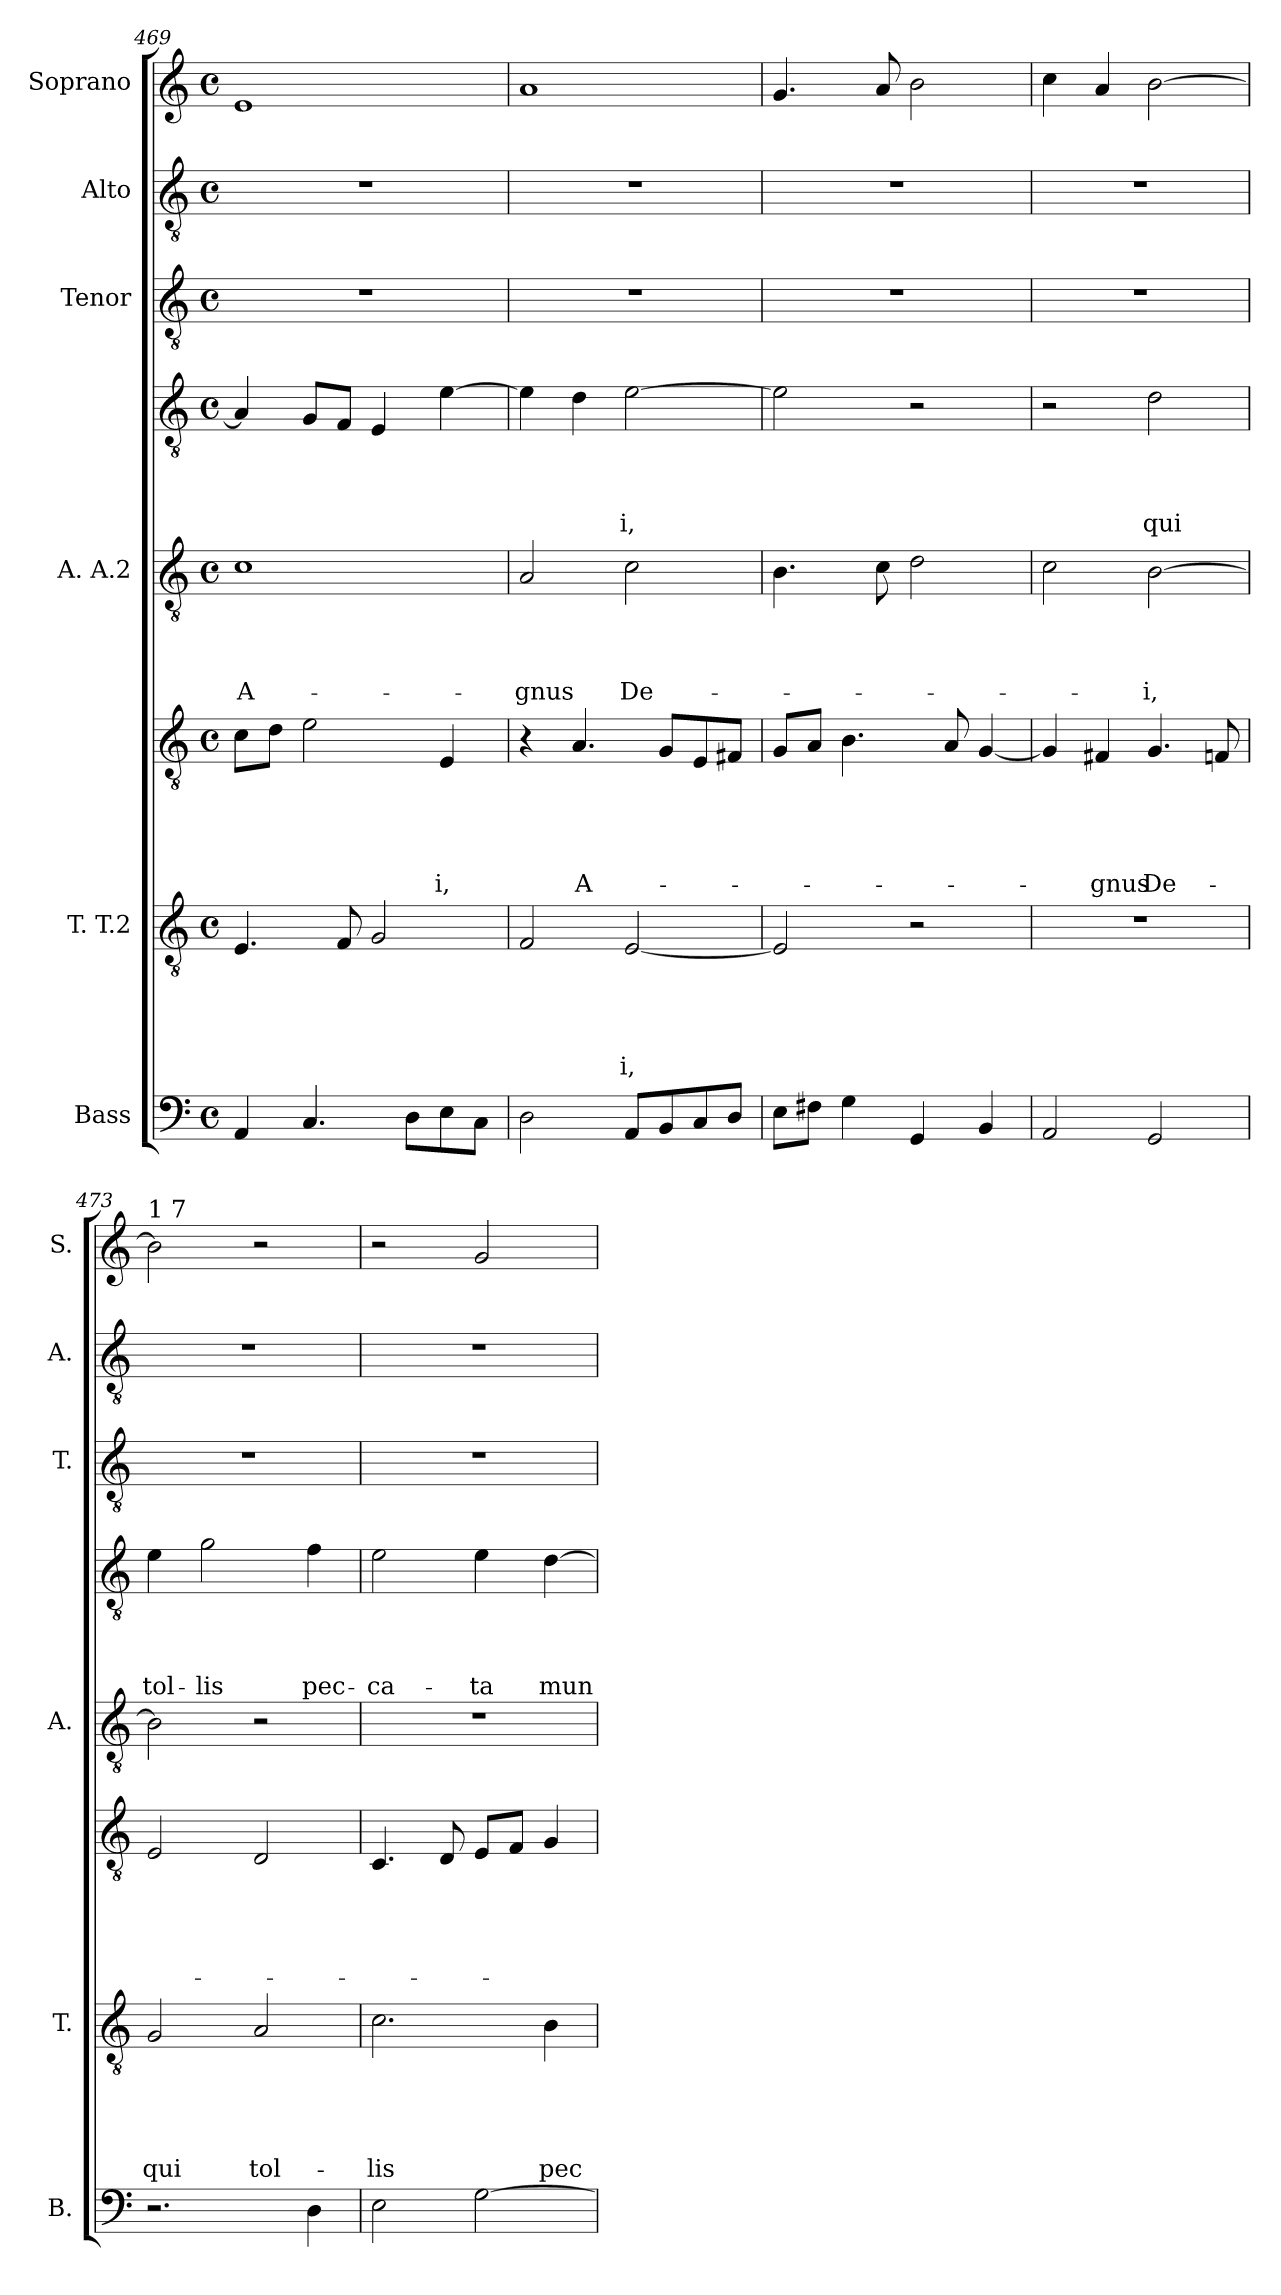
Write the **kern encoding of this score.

**kern	**kern	**text	**text	**text	**text	**text	**kern	**text	**text	**text	**text	**text	**kern	**text	**text	**text	**text	**kern	**text	**text	**text	**text	**kern	**kern	**kern
*part6	*part5	*part5	*part5	*part5	*part5	*part5	*part5	*part5	*part5	*part5	*part5	*part5	*part4	*part4	*part4	*part4	*part4	*part4	*part4	*part4	*part4	*part4	*part3	*part2	*part1
*staff8	*staff7	*staff7	*staff7	*staff7	*staff7	*staff7	*staff6	*staff6	*staff6	*staff6	*staff6	*staff6	*staff5	*staff5	*staff5	*staff5	*staff5	*staff4	*staff4	*staff4	*staff4	*staff4	*staff3	*staff2	*staff1
*I"Bass	*I"T. T.2	*	*	*	*	*	*	*	*	*	*	*	*I"A. A.2	*	*	*	*	*	*	*	*	*	*I"Tenor	*I"Alto	*I"Soprano
*I'B.	*I'T.	*	*	*	*	*	*	*	*	*	*	*	*I'A.	*	*	*	*	*	*	*	*	*	*I'T.	*I'A.	*I'S.
*clefF4	*clefGv2	*	*	*	*	*	*clefGv2	*	*	*	*	*	*clefGv2	*	*	*	*	*clefGv2	*	*	*	*	*clefGv2	*clefGv2	*clefG2
*k[]	*k[]	*	*	*	*	*	*k[]	*	*	*	*	*	*k[]	*	*	*	*	*k[]	*	*	*	*	*k[]	*k[]	*k[]
*C:	*C:	*	*	*	*	*	*C:	*	*	*	*	*	*C:	*	*	*	*	*C:	*	*	*	*	*C:	*C:	*C:
*M4/4	*M4/4	*	*	*	*	*	*M4/4	*	*	*	*	*	*M4/4	*	*	*	*	*M4/4	*	*	*	*	*M4/4	*M4/4	*M4/4
*met(c)	*met(c)	*	*	*	*	*	*met(c)	*	*	*	*	*	*met(c)	*	*	*	*	*met(c)	*	*	*	*	*met(c)	*met(c)	*met(c)
=469	=469	=469	=469	=469	=469	=469	=469	=469	=469	=469	=469	=469	=469	=469	=469	=469	=469	=469	=469	=469	=469	=469	=469	=469	=469
!	!	!	!	!	!	!	!	!	!	!	!	!	!	!	!	!	!LO:LY:b	!	!	!	!	!	!	!	!
4AA/	4.E/	.	.	.	.	.	8c\L	.	.	.	.	.	1c	.	.	.	A-	4A/]	.	.	.	.	1r	1r	1e
.	.	.	.	.	.	.	8d\J	.	.	.	.	.	.	.	.	.	.	.	.	.	.	.	.	.	.
4.C/	.	.	.	.	.	.	2e\	.	.	.	.	.	.	.	.	.	.	8G/L	.	.	.	.	.	.	.
.	8F/	.	.	.	.	.	.	.	.	.	.	.	.	.	.	.	.	8F/J	.	.	.	.	.	.	.
.	2G/	.	.	.	.	.	.	.	.	.	.	.	.	.	.	.	.	4E/	.	.	.	.	.	.	.
8D\L	.	.	.	.	.	.	.	.	.	.	.	.	.	.	.	.	.	.	.	.	.	.	.	.	.
!	!	!	!	!	!	!	!	!	!	!	!	!LO:LY:b	!	!	!	!	!	!	!	!	!	!	!	!	!
8E\	.	.	.	.	.	.	4E/	.	.	.	.	-i,	.	.	.	.	.	[>4e\	.	.	.	.	.	.	.
8C\J	.	.	.	.	.	.	.	.	.	.	.	.	.	.	.	.	.	.	.	.	.	.	.	.	.
=470	=470	=470	=470	=470	=470	=470	=470	=470	=470	=470	=470	=470	=470	=470	=470	=470	=470	=470	=470	=470	=470	=470	=470	=470	=470
!	!	!	!	!	!	!	!	!	!	!	!	!	!	!	!	!	!LO:LY:b	!	!	!	!	!	!	!	!
2D\	2F/	.	.	.	.	.	4r	.	.	.	.	.	2A/	.	.	.	gnus	4e\]	.	.	.	.	1r	1r	1a
!	!	!	!	!	!	!	!	!	!	!	!	!LO:LY:b	!	!	!	!	!	!	!	!	!	!	!	!	!
.	.	.	.	.	.	.	4.A/	.	.	.	.	A-	.	.	.	.	.	4d\	.	.	.	.	.	.	.
!	!	!	!	!	!	!LO:LY:b	!	!	!	!	!	!	!	!	!	!	!LO:LY:b	!	!	!	!	!LO:LY:b	!	!	!
8AA/L	[<2E/	.	.	.	.	-i,	.	.	.	.	.	.	2c\	.	.	.	De-	[>2e\	.	.	.	-i,	.	.	.
8BB/	.	.	.	.	.	.	8G/L	.	.	.	.	.	.	.	.	.	.	.	.	.	.	.	.	.	.
8C/	.	.	.	.	.	.	8E/	.	.	.	.	.	.	.	.	.	.	.	.	.	.	.	.	.	.
8D/J	.	.	.	.	.	.	8F#X/J	.	.	.	.	.	.	.	.	.	.	.	.	.	.	.	.	.	.
=471	=471	=471	=471	=471	=471	=471	=471	=471	=471	=471	=471	=471	=471	=471	=471	=471	=471	=471	=471	=471	=471	=471	=471	=471	=471
8E\L	2E/]	.	.	.	.	.	8G/L	.	.	.	.	.	4.B\	.	.	.	.	2e\]	.	.	.	.	1r	1r	4.g/
8F#X\J	.	.	.	.	.	.	8A/J	.	.	.	.	.	.	.	.	.	.	.	.	.	.	.	.	.	.
4G\	.	.	.	.	.	.	4.B\	.	.	.	.	.	.	.	.	.	.	.	.	.	.	.	.	.	.
.	.	.	.	.	.	.	.	.	.	.	.	.	8c\	.	.	.	.	.	.	.	.	.	.	.	8a/
4GG/	2r	.	.	.	.	.	.	.	.	.	.	.	2d\	.	.	.	.	2r	.	.	.	.	.	.	2b\
.	.	.	.	.	.	.	8A/	.	.	.	.	.	.	.	.	.	.	.	.	.	.	.	.	.	.
4BB/	.	.	.	.	.	.	[<4G/	.	.	.	.	.	.	.	.	.	.	.	.	.	.	.	.	.	.
=472	=472	=472	=472	=472	=472	=472	=472	=472	=472	=472	=472	=472	=472	=472	=472	=472	=472	=472	=472	=472	=472	=472	=472	=472	=472
2AA/	1r	.	.	.	.	.	4G/]	.	.	.	.	.	2c\	.	.	.	.	2r	.	.	.	.	1r	1r	4cc\
!	!	!	!	!	!	!	!	!	!	!	!	!LO:LY:b	!	!	!	!	!	!	!	!	!	!	!	!	!
.	.	.	.	.	.	.	4F#X/	.	.	.	.	gnus	.	.	.	.	.	.	.	.	.	.	.	.	4a/
!	!	!	!	!	!	!	!	!	!	!	!	!LO:LY:b	!	!	!	!	!LO:LY:b	!	!	!	!	!LO:LY:b	!	!	!
2GG/	.	.	.	.	.	.	4.G/	.	.	.	.	De-	[<2B\	.	.	.	i,	2d\	.	.	.	-qui	.	.	[<2b\
.	.	.	.	.	.	.	8Fn/	.	.	.	.	.	.	.	.	.	.	.	.	.	.	.	.	.	.
!!LO:LB:g=z
=473	=473	=473	=473	=473	=473	=473	=473	=473	=473	=473	=473	=473	=473	=473	=473	=473	=473	=473	=473	=473	=473	=473	=473	=473	=473
!	!	!	!	!	!	!	!	!	!	!	!	!	!	!	!	!	!	!	!	!	!	!	!	!	!LO:TX:a:t=1 7
!	!	!	!	!	!	!LO:LY:b	!	!	!	!	!	!	!	!	!	!	!	!	!	!	!	!LO:LY:b	!	!	!
2.r	2G/	.	.	.	.	-qui	2E/	.	.	.	.	.	2B\]	.	.	.	.	4e\	.	.	.	tol-	1r	1r	2b\]
!	!	!	!	!	!	!	!	!	!	!	!	!	!	!	!	!	!	!	!	!	!	!LO:LY:b	!	!	!
.	.	.	.	.	.	.	.	.	.	.	.	.	.	.	.	.	.	2g\	.	.	.	-lis	.	.	.
!	!	!	!	!	!	!LO:LY:b	!	!	!	!	!	!	!	!	!	!	!	!	!	!	!	!	!	!	!
.	2A/	.	.	.	.	tol-	2D/	.	.	.	.	.	2r	.	.	.	.	.	.	.	.	.	.	.	2r
!	!	!	!	!	!	!	!	!	!	!	!	!	!	!	!	!	!	!	!	!	!	!LO:LY:b	!	!	!
4D\	.	.	.	.	.	.	.	.	.	.	.	.	.	.	.	.	.	4f\	.	.	.	pec-	.	.	.
=474	=474	=474	=474	=474	=474	=474	=474	=474	=474	=474	=474	=474	=474	=474	=474	=474	=474	=474	=474	=474	=474	=474	=474	=474	=474
!	!	!	!	!	!	!LO:LY:b	!	!	!	!	!	!	!	!	!	!	!	!	!	!	!	!LO:LY:b	!	!	!
2E\	2.c\	.	.	.	.	-lis	4.C/	.	.	.	.	.	1r	.	.	.	.	2e\	.	.	.	-ca-	1r	1r	2r
.	.	.	.	.	.	.	8D/	.	.	.	.	.	.	.	.	.	.	.	.	.	.	.	.	.	.
!	!	!	!	!	!	!	!	!	!	!	!	!	!	!	!	!	!	!	!	!	!	!LO:LY:b	!	!	!
[>2G\	.	.	.	.	.	.	8E/L	.	.	.	.	.	.	.	.	.	.	4e\	.	.	.	-ta	.	.	2g/
.	.	.	.	.	.	.	8F/J	.	.	.	.	.	.	.	.	.	.	.	.	.	.	.	.	.	.
!	!	!	!	!	!	!LO:LY:b	!	!	!	!	!	!	!	!	!	!	!	!	!	!	!	!LO:LY:b	!	!	!
.	4B\	.	.	.	.	pec-	4G/	.	.	.	.	.	.	.	.	.	.	[>4d\	.	.	.	mun-	.	.	.
=	=	=	=	=	=	=	=	=	=	=	=	=	=	=	=	=	=	=	=	=	=	=	=	=	=
*-	*-	*-	*-	*-	*-	*-	*-	*-	*-	*-	*-	*-	*-	*-	*-	*-	*-	*-	*-	*-	*-	*-	*-	*-	*-
